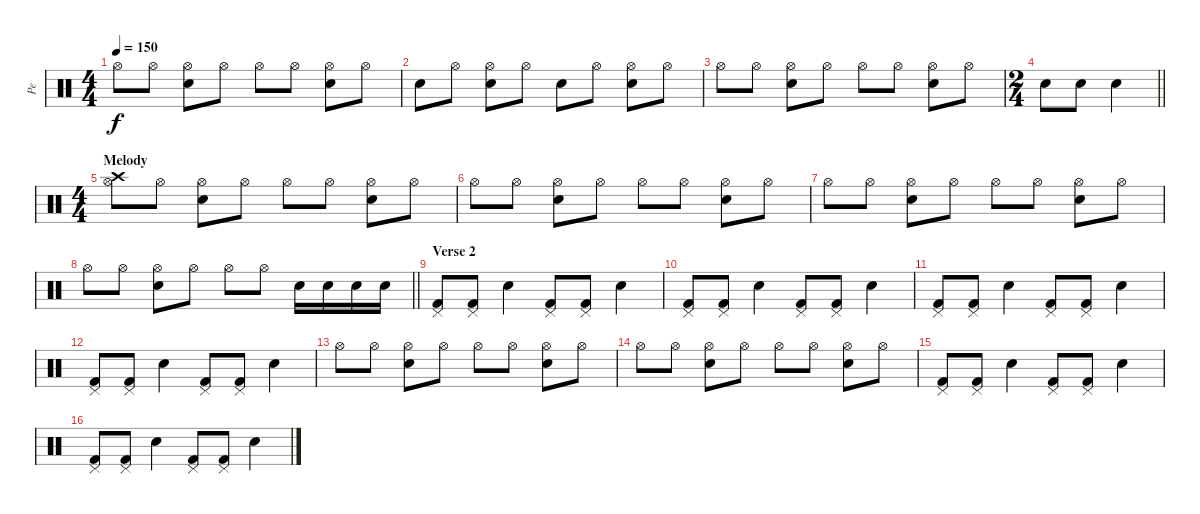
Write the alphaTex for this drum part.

\track ("Pe" "Pe") {instrument percussion}
\staff {score}
\articulation defaults
\ts (4 4)
\tempo 150
\clef neutral
\ks c "Hi-Hat (open)".8{dy f} "Hi-Hat (open)".8
("Electric Snare (hit)" "Hi-Hat (open)").8 "Hi-Hat (open)".8 "Hi-Hat (open)".8 "Hi-Hat (open)".8 ("Electric Snare (hit)" "Hi-Hat (open)").8 "Hi-Hat (open)".8 |
"Electric Snare (hit)".8 "Hi-Hat (open)".8 ("Electric Snare (hit)" "Hi-Hat (open)").8 "Hi-Hat (open)".8 "Electric Snare (hit)".8 "Hi-Hat (open)".8 ("Electric Snare (hit)" "Hi-Hat (open)").8 "Hi-Hat (open)".8 |
"Hi-Hat (open)".8 "Hi-Hat (open)".8 ("Electric Snare (hit)" "Hi-Hat (open)").8 "Hi-Hat (open)".8 "Hi-Hat (open)".8 "Hi-Hat (open)".8 ("Electric Snare (hit)" "Hi-Hat (open)").8 "Hi-Hat (open)".8 |
\ts (2 4)
\barLineRight lightlight "Electric Snare (hit)".8 "Electric Snare (hit)".8 "Electric Snare (hit)".4
|
\ts (4 4)
\section ("" "Melody")
("Hi-Hat (open)" "Crash high (hit)").8 "Hi-Hat (open)".8 ("Electric Snare (hit)" "Hi-Hat (open)").8 "Hi-Hat (open)".8 "Hi-Hat (open)".8 "Hi-Hat (open)".8 ("Electric Snare (hit)" "Hi-Hat (open)").8 "Hi-Hat (open)".8 |
"Hi-Hat (open)".8 "Hi-Hat (open)".8 ("Electric Snare (hit)" "Hi-Hat (open)").8 "Hi-Hat (open)".8 "Hi-Hat (open)".8 "Hi-Hat (open)".8 ("Electric Snare (hit)" "Hi-Hat (open)").8 "Hi-Hat (open)".8 |
"Hi-Hat (open)".8 "Hi-Hat (open)".8 ("Electric Snare (hit)" "Hi-Hat (open)").8 "Hi-Hat (open)".8 "Hi-Hat (open)".8 "Hi-Hat (open)".8 ("Electric Snare (hit)" "Hi-Hat (open)").8 "Hi-Hat (open)".8 |
\barLineRight lightlight "Hi-Hat (open)".8 "Hi-Hat (open)".8
("Electric Snare (hit)" "Hi-Hat (open)").8 "Hi-Hat (open)".8 "Hi-Hat (open)".8 "Hi-Hat (open)".8 "Electric Snare (hit)".16 "Electric Snare (hit)".16 "Electric Snare (hit)".16 "Electric Snare (hit)".16 |
\section ("" "Verse 2")
("Kick (hit) 2" "Pedal Hi-Hat (hit)").8 ("Kick (hit) 2" "Pedal Hi-Hat (hit)").8 "Electric Snare (hit)".4 ("Kick (hit) 2" "Pedal Hi-Hat (hit)").8 ("Kick (hit) 2" "Pedal Hi-Hat (hit)").8 "Electric Snare (hit)".4 |
("Kick (hit) 2" "Pedal Hi-Hat (hit)").8 ("Kick (hit) 2" "Pedal Hi-Hat (hit)").8 "Electric Snare (hit)".4 ("Kick (hit) 2" "Pedal Hi-Hat (hit)").8 ("Kick (hit) 2" "Pedal Hi-Hat (hit)").8 "Electric Snare (hit)".4 |
("Kick (hit) 2" "Pedal Hi-Hat (hit)").8 ("Kick (hit) 2" "Pedal Hi-Hat (hit)").8 "Electric Snare (hit)".4 ("Kick (hit) 2" "Pedal Hi-Hat (hit)").8 ("Kick (hit) 2" "Pedal Hi-Hat (hit)").8 "Electric Snare (hit)".4 |
("Kick (hit) 2" "Pedal Hi-Hat (hit)").8 ("Kick (hit) 2" "Pedal Hi-Hat (hit)").8 "Electric Snare (hit)".4 ("Kick (hit) 2" "Pedal Hi-Hat (hit)").8 ("Kick (hit) 2" "Pedal Hi-Hat (hit)").8 "Electric Snare (hit)".4 |
"Hi-Hat (open)".8 "Hi-Hat (open)".8 ("Electric Snare (hit)" "Hi-Hat (open)").8 "Hi-Hat (open)".8 "Hi-Hat (open)".8 "Hi-Hat (open)".8 ("Electric Snare (hit)" "Hi-Hat (open)").8 "Hi-Hat (open)".8 |
"Hi-Hat (open)".8 "Hi-Hat (open)".8 ("Electric Snare (hit)" "Hi-Hat (open)").8 "Hi-Hat (open)".8 "Hi-Hat (open)".8 "Hi-Hat (open)".8 ("Electric Snare (hit)" "Hi-Hat (open)").8 "Hi-Hat (open)".8 |
("Kick (hit) 2" "Pedal Hi-Hat (hit)").8 ("Kick (hit) 2" "Pedal Hi-Hat (hit)").8 "Electric Snare (hit)".4 ("Kick (hit) 2" "Pedal Hi-Hat (hit)").8 ("Kick (hit) 2" "Pedal Hi-Hat (hit)").8 "Electric Snare (hit)".4 |
("Kick (hit) 2" "Pedal Hi-Hat (hit)").8 ("Kick (hit) 2" "Pedal Hi-Hat (hit)").8 "Electric Snare (hit)".4 ("Kick (hit) 2" "Pedal Hi-Hat (hit)").8 ("Kick (hit) 2" "Pedal Hi-Hat (hit)").8 "Electric Snare (hit)".4
